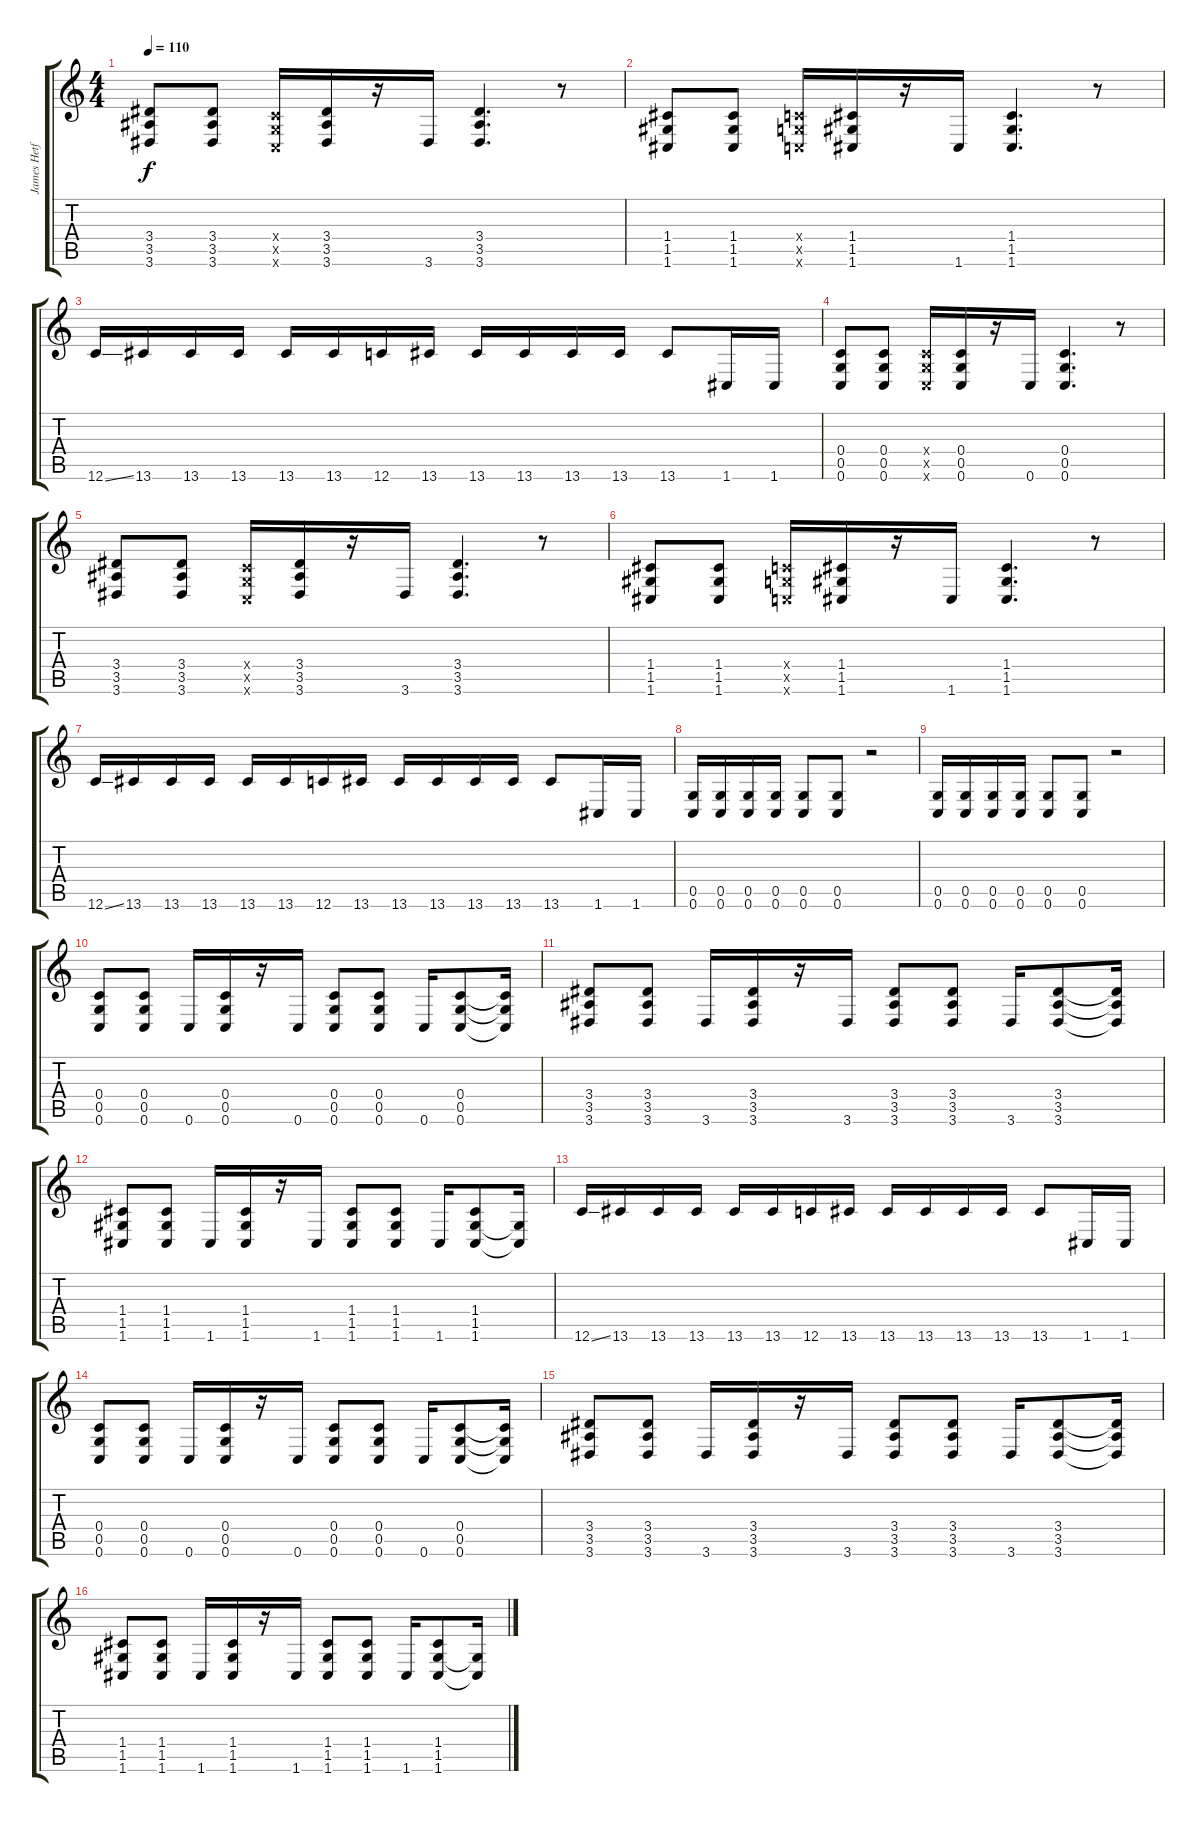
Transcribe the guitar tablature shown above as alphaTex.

\track ("James Hetfield" "James Hetf") {instrument distortionguitar}
\staff {score tabs}
\tuning (D4 A3 F3 C3 G2 C2) {hide}
\ts (4 4)
\tempo 110
\clef g2
\ks c
(3.4 3.5 3.6).8{dy f} (3.4 3.5 3.6).8 (0.4{x} 0.5{x} 0.6{x}).16 (3.4 3.5 3.6).16 r.16 3.6.16 (3.4 3.5 3.6).4{d} r.8 |
(1.4 1.5 1.6).8 (1.4 1.5 1.6).8 (0.4{x} 0.5{x} 0.6{x}).16 (1.4 1.5 1.6).16 r.16 1.6.16 (1.4 1.5 1.6).4{d} r.8 |
12.6{ss}.16 13.6.16 13.6.16 13.6.16 13.6.16 13.6.16 12.6.16 13.6.16 13.6.16 13.6.16 13.6.16 13.6.16 13.6.8 1.6.16 1.6.16 |
(0.4 0.5 0.6).8 (0.4 0.5 0.6).8 (0.4{x} 0.5{x} 0.6{x}).16 (0.4 0.5 0.6).16 r.16 0.6.16 (0.4 0.5 0.6).4{d} r.8 |
(3.4 3.5 3.6).8 (3.4 3.5 3.6).8 (0.4{x} 0.5{x} 0.6{x}).16 (3.4 3.5 3.6).16 r.16 3.6.16 (3.4 3.5 3.6).4{d} r.8 |
(1.4 1.5 1.6).8 (1.4 1.5 1.6).8 (0.4{x} 0.5{x} 0.6{x}).16 (1.4 1.5 1.6).16 r.16 1.6.16 (1.4 1.5 1.6).4{d} r.8 |
12.6{ss}.16 13.6.16 13.6.16 13.6.16 13.6.16 13.6.16 12.6.16 13.6.16 13.6.16 13.6.16 13.6.16 13.6.16 13.6.8 1.6.16 1.6.16 |
(0.5 0.6).16 (0.5 0.6).16 (0.5 0.6).16 (0.5 0.6).16 (0.5 0.6).8 (0.5 0.6).8 r.2 |
(0.5 0.6).16 (0.5 0.6).16 (0.5 0.6).16 (0.5 0.6).16 (0.5 0.6).8 (0.5 0.6).8 r.2 |
(0.4 0.5 0.6).8 (0.4 0.5 0.6).8 0.6.16 (0.4 0.5 0.6).16 r.16 0.6.16 (0.4 0.5 0.6).8 (0.4 0.5 0.6).8 0.6.16 (0.4 0.5 0.6).8 (0.4{t} 0.5{t} 0.6{t}).16 |
(3.4 3.5 3.6).8 (3.4 3.5 3.6).8 3.6.16 (3.4 3.5 3.6).16 r.16 3.6.16 (3.4 3.5 3.6).8 (3.4 3.5 3.6).8 3.6.16 (3.4 3.5 3.6).8 (3.4{t} 3.5{t} 3.6{t}).16 |
(1.4 1.5 1.6).8 (1.4 1.5 1.6).8 1.6.16 (1.4 1.5 1.6).16 r.16 1.6.16 (1.4 1.5 1.6).8 (1.4 1.5 1.6).8 1.6.16 (1.4 1.5 1.6).8 (1.5{t} 1.6{t}).16 |
12.6{ss}.16 13.6.16 13.6.16 13.6.16 13.6.16 13.6.16 12.6.16 13.6.16 13.6.16 13.6.16 13.6.16 13.6.16 13.6.8 1.6.16 1.6.16 |
(0.4 0.5 0.6).8 (0.4 0.5 0.6).8 0.6.16 (0.4 0.5 0.6).16 r.16 0.6.16 (0.4 0.5 0.6).8 (0.4 0.5 0.6).8 0.6.16 (0.4 0.5 0.6).8 (0.4{t} 0.5{t} 0.6{t}).16 |
(3.4 3.5 3.6).8 (3.4 3.5 3.6).8 3.6.16 (3.4 3.5 3.6).16 r.16 3.6.16 (3.4 3.5 3.6).8 (3.4 3.5 3.6).8 3.6.16 (3.4 3.5 3.6).8 (3.4{t} 3.5{t} 3.6{t}).16 |
(1.4 1.5 1.6).8 (1.4 1.5 1.6).8 1.6.16 (1.4 1.5 1.6).16 r.16 1.6.16 (1.4 1.5 1.6).8 (1.4 1.5 1.6).8 1.6.16 (1.4 1.5 1.6).8 (1.5{t} 1.6{t}).16
